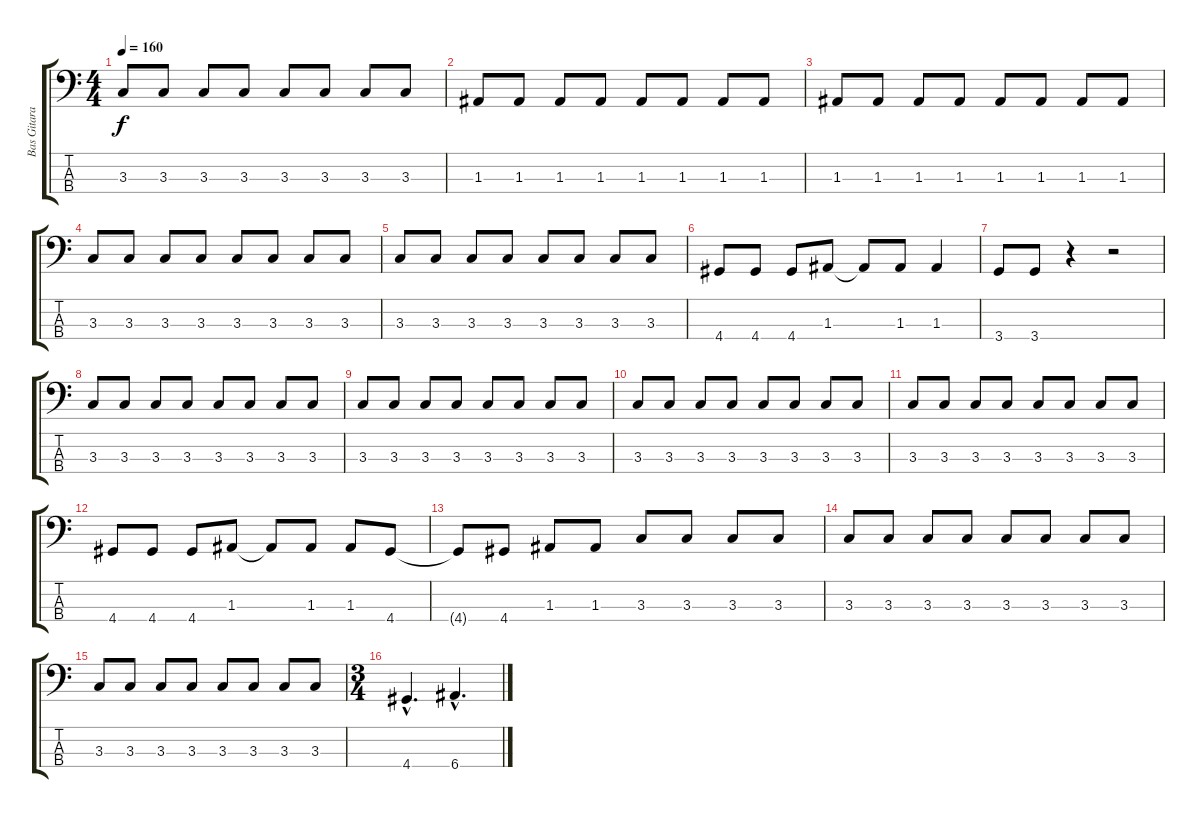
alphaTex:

\track ("Bas Gitara" "Bas Gitara") {instrument electricbassfinger}
\staff {score tabs}
\tuning (G2 D2 A1 E1) {hide}
\ts (4 4)
\tempo 160
\clef f4
\ks c
3.3.8{dy f} 3.3.8 3.3.8 3.3.8 3.3.8 3.3.8 3.3.8 3.3.8 |
1.3.8 1.3.8 1.3.8 1.3.8 1.3.8 1.3.8 1.3.8 1.3.8 |
1.3.8 1.3.8 1.3.8 1.3.8 1.3.8 1.3.8 1.3.8 1.3.8 |
3.3.8 3.3.8 3.3.8 3.3.8 3.3.8 3.3.8 3.3.8 3.3.8 |
3.3.8 3.3.8 3.3.8 3.3.8 3.3.8 3.3.8 3.3.8 3.3.8 |
4.4.8 4.4.8 4.4.8 1.3.8 1.3{t}.8 1.3.8 1.3.4 |
3.4.8 3.4.8 r.4 r.2 |
3.3.8 3.3.8 3.3.8 3.3.8 3.3.8 3.3.8 3.3.8 3.3.8 |
3.3.8 3.3.8 3.3.8 3.3.8 3.3.8 3.3.8 3.3.8 3.3.8 |
3.3.8 3.3.8 3.3.8 3.3.8 3.3.8 3.3.8 3.3.8 3.3.8 |
3.3.8 3.3.8 3.3.8 3.3.8 3.3.8 3.3.8 3.3.8 3.3.8 |
4.4.8 4.4.8 4.4.8 1.3.8 1.3{t}.8 1.3.8 1.3.8 4.4.8 |
4.4{t}.8 4.4.8 1.3.8 1.3.8 3.3.8 3.3.8 3.3.8 3.3.8 |
3.3.8 3.3.8 3.3.8 3.3.8 3.3.8 3.3.8 3.3.8 3.3.8 |
3.3.8 3.3.8 3.3.8 3.3.8 3.3.8 3.3.8 3.3.8 3.3.8 |
\ts (3 4)
4.4{hac}.4{d} 6.4{hac}.4{d}
